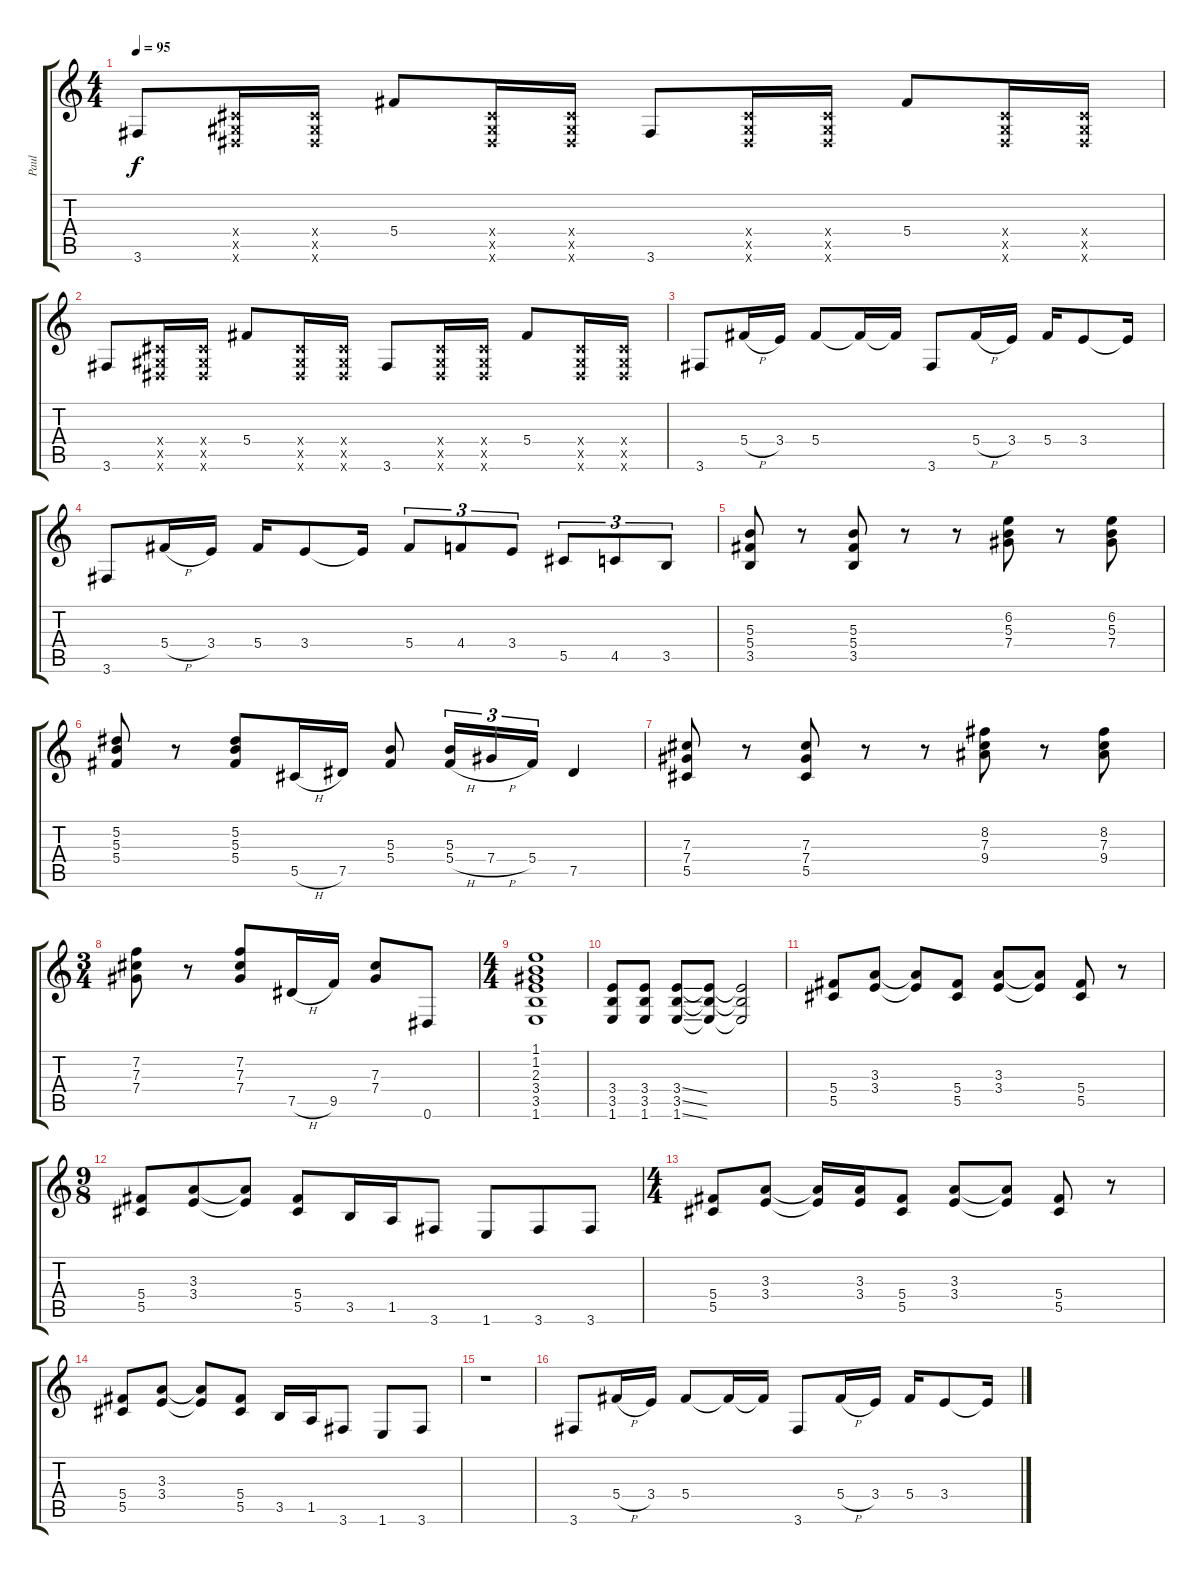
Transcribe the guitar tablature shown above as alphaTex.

\track ("Paul" "Paul") {instrument distortionguitar}
\staff {score tabs}
\tuning (Eb4 Bb3 Gb3 Db3 Ab2 Eb2) {hide}
\ts (4 4)
\tempo 95
\clef g2
\ks c
3.6.8{dy f} (0.4{x} 0.5{x} 0.6{x}).16 (0.4{x} 0.5{x} 0.6{x}).16 5.4.8 (0.4{x} 0.5{x} 0.6{x}).16 (0.4{x} 0.5{x} 0.6{x}).16 3.6.8 (0.4{x} 0.5{x} 0.6{x}).16 (0.4{x} 0.5{x} 0.6{x}).16 5.4.8 (0.4{x} 0.5{x} 0.6{x}).16 (0.4{x} 0.5{x} 0.6{x}).16 |
3.6.8 (0.4{x} 0.5{x} 0.6{x}).16 (0.4{x} 0.5{x} 0.6{x}).16 5.4.8 (0.4{x} 0.5{x} 0.6{x}).16 (0.4{x} 0.5{x} 0.6{x}).16 3.6.8 (0.4{x} 0.5{x} 0.6{x}).16 (0.4{x} 0.5{x} 0.6{x}).16 5.4.8 (0.4{x} 0.5{x} 0.6{x}).16 (0.4{x} 0.5{x} 0.6{x}).16 |
3.6.8 5.4{h}.16 3.4.16 5.4.8 5.4{t}.16 5.4{t}.16 3.6.8 5.4{h}.16 3.4.16 5.4.16 3.4.8 3.4{t}.16 |
3.6.8 5.4{h}.16 3.4.16 5.4.16 3.4.8 3.4{t}.16 5.4.8{tu (3 2)} 4.4.8{tu (3 2)} 3.4.8{tu (3 2)} 5.5.8{tu (3 2)} 4.5.8{tu (3 2)} 3.5.8{tu (3 2)} |
(5.3 5.4 3.5).8 r.8 (5.3 5.4 3.5).8 r.8 r.8 (6.2 5.3 7.4).8 r.8 (6.2 5.3 7.4).8 |
(5.2 5.3 5.4).8 r.8 (5.2 5.3 5.4).8 5.5{h}.16 7.5.16 (5.3 5.4).8 (5.3 5.4{h}).16{tu (3 2)} 7.4{h}.16{tu (3 2)} 5.4.16{tu (3 2)} 7.5.4 |
(7.3 7.4 5.5).8 r.8 (7.3 7.4 5.5).8 r.8 r.8 (8.2 7.3 9.4).8 r.8 (8.2 7.3 9.4).8 |
\ts (3 4)
(7.2 7.3 7.4).8 r.8 (7.2 7.3 7.4).8 7.5{h}.16 9.5.16 (7.3 7.4).8 0.6.8 |
\ts (4 4)
(1.1 1.2 2.3 3.4 3.5 1.6).1 |
(3.4 3.5 1.6).8 (3.4 3.5 1.6).8 (3.4{ss} 3.5{ss} 1.6{ss}).8 (3.4{t} 3.5{t} 1.6{t}).8 (3.4{t} 3.5{t} 1.6{t}).2 |
(5.4 5.5).8 (3.3 3.4).8 (3.3{t} 3.4{t}).8 (5.4 5.5).8 (3.3 3.4).8 (3.3{t} 3.4{t}).8 (5.4 5.5).8 r.8 |
\ts (9 8)
(5.4 5.5).8 (3.3 3.4).8 (3.3{t} 3.4{t}).8 (5.4 5.5).8 3.5.16 1.5.16 3.6.8 1.6.8 3.6.8 3.6.8 |
\ts (4 4)
(5.4 5.5).8 (3.3 3.4).8 (3.3{t} 3.4{t}).16 (3.3 3.4).16 (5.4 5.5).8 (3.3 3.4).8 (3.3{t} 3.4{t}).8 (5.4 5.5).8 r.8 |
(5.4 5.5).8 (3.3 3.4).8 (3.3{t} 3.4{t}).8 (5.4 5.5).8 3.5.16 1.5.16 3.6.8 1.6.8 3.6.8 |
r.1 |
3.6.8 5.4{h}.16 3.4.16 5.4.8 5.4{t}.16 5.4{t}.16 3.6.8 5.4{h}.16 3.4.16 5.4.16 3.4.8 3.4{t}.16
